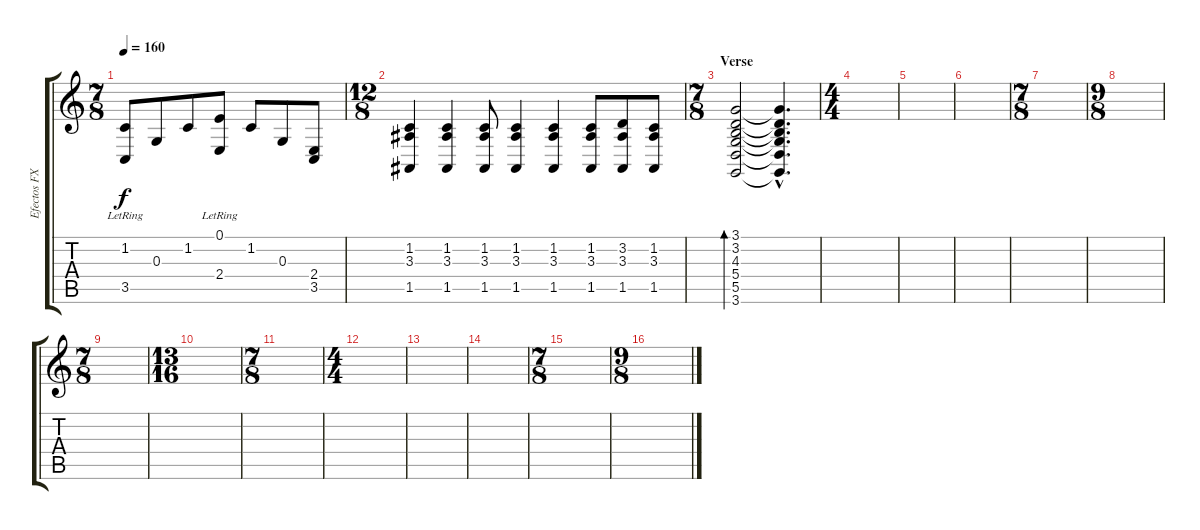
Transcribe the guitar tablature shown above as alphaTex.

\track ("Efectos FX" "Efectos FX") {instrument fx8scifi}
\staff {score tabs}
\tuning (E4 B3 G3 D3 A2 E2) {hide}
\ts (7 8)
\tempo 160
\clef g2
\ks c
(1.2{lr} 3.5{lr}).8{dy f} 0.3.8 1.2.8 (0.1{lr} 2.4{lr}).8 1.2.8 0.3.8 (2.4 3.5).8 |
\ts (12 8)
(1.2 3.3 1.5).4 (1.2 3.3 1.5).4 (1.2 3.3 1.5).8 (1.2 3.3 1.5).4 (1.2 3.3 1.5).4 (1.2 3.3 1.5).8 (3.2 3.3 1.5).8 (1.2 3.3 1.5).8 |
\ts (7 8)
\section ("" "Verse")
(3.1 3.2 4.3 5.4 5.5 3.6).2{bd 480} (3.1{hac t} 3.2{hac t} 4.3{hac t} 5.4{hac t} 5.5{hac t} 3.6{hac t}).4{d} |
\ts (4 4)
|
|
|
\ts (7 8)
|
\ts (9 8)
|
\ts (7 8)
|
\ts (13 16)
|
\ts (7 8)
|
\ts (4 4)
|
|
|
\ts (7 8)
|
\ts (9 8)
